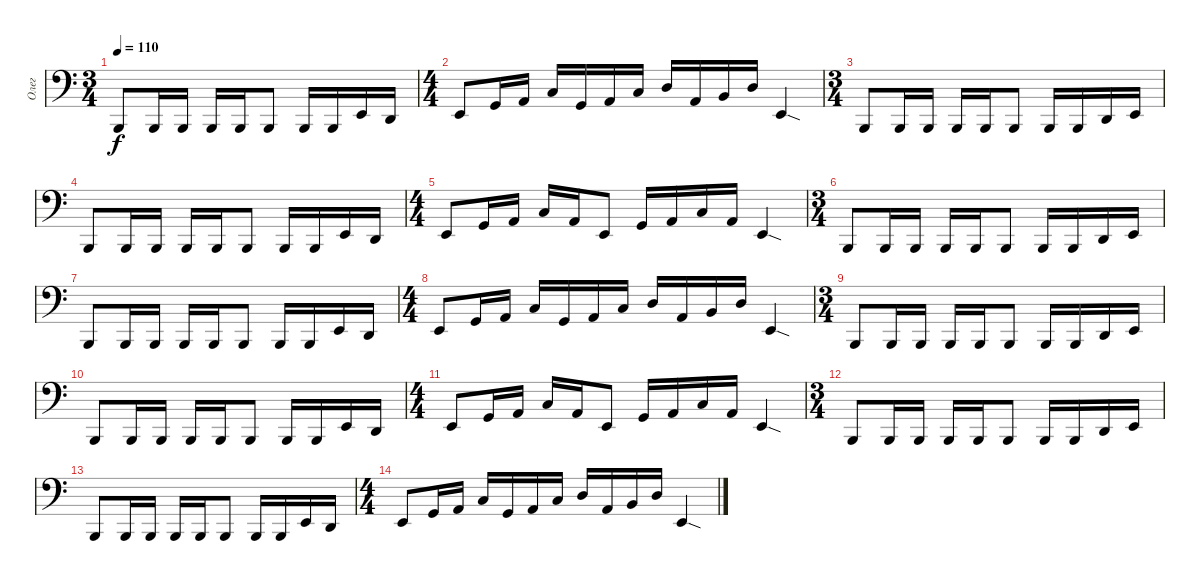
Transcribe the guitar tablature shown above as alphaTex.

\track ("Олег" "Олег") {instrument electricbassfinger}
\staff {score}
\tuning (G2 D2 A1 E1 B0) {hide}
\ts (3 4)
\tempo 110
\clef f4
\ks c
0.5.8{dy f} 0.5.16 0.5.16 0.5.16 0.5.16 0.5.8 0.5.16 0.5.16 5.5.16 3.5.16 |
\ts (4 4)
0.4.8 3.4.16 5.4.16 3.3.16 3.4.16 5.4.16 3.3.16 5.3.16 5.4.16 7.4.16 5.3.16 0.4{sod}.4 |
\ts (3 4)
0.5.8 0.5.16 0.5.16 0.5.16 0.5.16 0.5.8 0.5.16 0.5.16 3.5.16 5.5.16 |
0.5.8 0.5.16 0.5.16 0.5.16 0.5.16 0.5.8 0.5.16 0.5.16 5.5.16 3.5.16 |
\ts (4 4)
0.4.8 3.4.16 5.4.16 3.3.16 5.4.16 0.4.8 3.4.16 5.4.16 3.3.16 5.4.16 0.4{sod}.4 |
\ts (3 4)
0.5.8 0.5.16 0.5.16 0.5.16 0.5.16 0.5.8 0.5.16 0.5.16 3.5.16 5.5.16 |
0.5.8 0.5.16 0.5.16 0.5.16 0.5.16 0.5.8 0.5.16 0.5.16 5.5.16 3.5.16 |
\ts (4 4)
0.4.8 3.4.16 5.4.16 3.3.16 3.4.16 5.4.16 3.3.16 5.3.16 5.4.16 7.4.16 5.3.16 0.4{sod}.4 |
\ts (3 4)
0.5.8 0.5.16 0.5.16 0.5.16 0.5.16 0.5.8 0.5.16 0.5.16 3.5.16 5.5.16 |
0.5.8 0.5.16 0.5.16 0.5.16 0.5.16 0.5.8 0.5.16 0.5.16 5.5.16 3.5.16 |
\ts (4 4)
0.4.8 3.4.16 5.4.16 3.3.16 5.4.16 0.4.8 3.4.16 5.4.16 3.3.16 5.4.16 0.4{sod}.4 |
\ts (3 4)
0.5.8 0.5.16 0.5.16 0.5.16 0.5.16 0.5.8 0.5.16 0.5.16 3.5.16 5.5.16 |
0.5.8 0.5.16 0.5.16 0.5.16 0.5.16 0.5.8 0.5.16 0.5.16 5.5.16 3.5.16 |
\ts (4 4)
0.4.8 3.4.16 5.4.16 3.3.16 3.4.16 5.4.16 3.3.16 5.3.16 5.4.16 7.4.16 5.3.16 0.4{sod}.4
